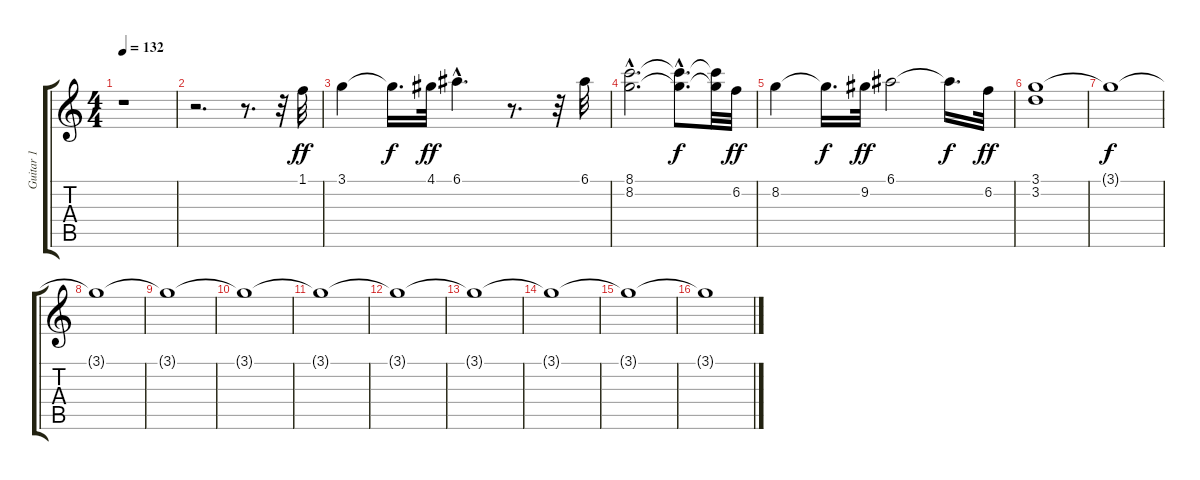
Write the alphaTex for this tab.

\track ("Guitar 1" "Guitar 1") {instrument overdrivenguitar}
\staff {score tabs}
\tuning (E4 B3 G3 D3 A2 E2) {hide}
\ts (4 4)
\tempo 132
\clef g2
\ks c
r.1{dy ff instrument overdrivenguitar} |
r.2{d} r.8{d} r.32 1.1.32 |
3.1.4 3.1{t}.16{d dy f} 4.1.32{dy ff} 6.1{hac}.4{d} r.8{d} r.32 6.1.32 |
(8.1{hac} 8.2{hac}).2{d} (8.1{hac t} 8.2{hac t}).8{d dy f} (8.1{t} 8.2{t}).32 6.2.32{dy ff} |
8.2.4 8.2{t}.16{d dy f} 9.2.32{dy ff} 6.1.2 6.1{t}.16{d dy f} 6.2.32{dy ff} |
(3.1 3.2).1 |
3.1{t}.1{dy f} |
3.1{t}.1 |
3.1{t}.1 |
3.1{t}.1 |
3.1{t}.1 |
3.1{t}.1 |
3.1{t}.1 |
3.1{t}.1 |
3.1{t}.1 |
3.1{t}.1
